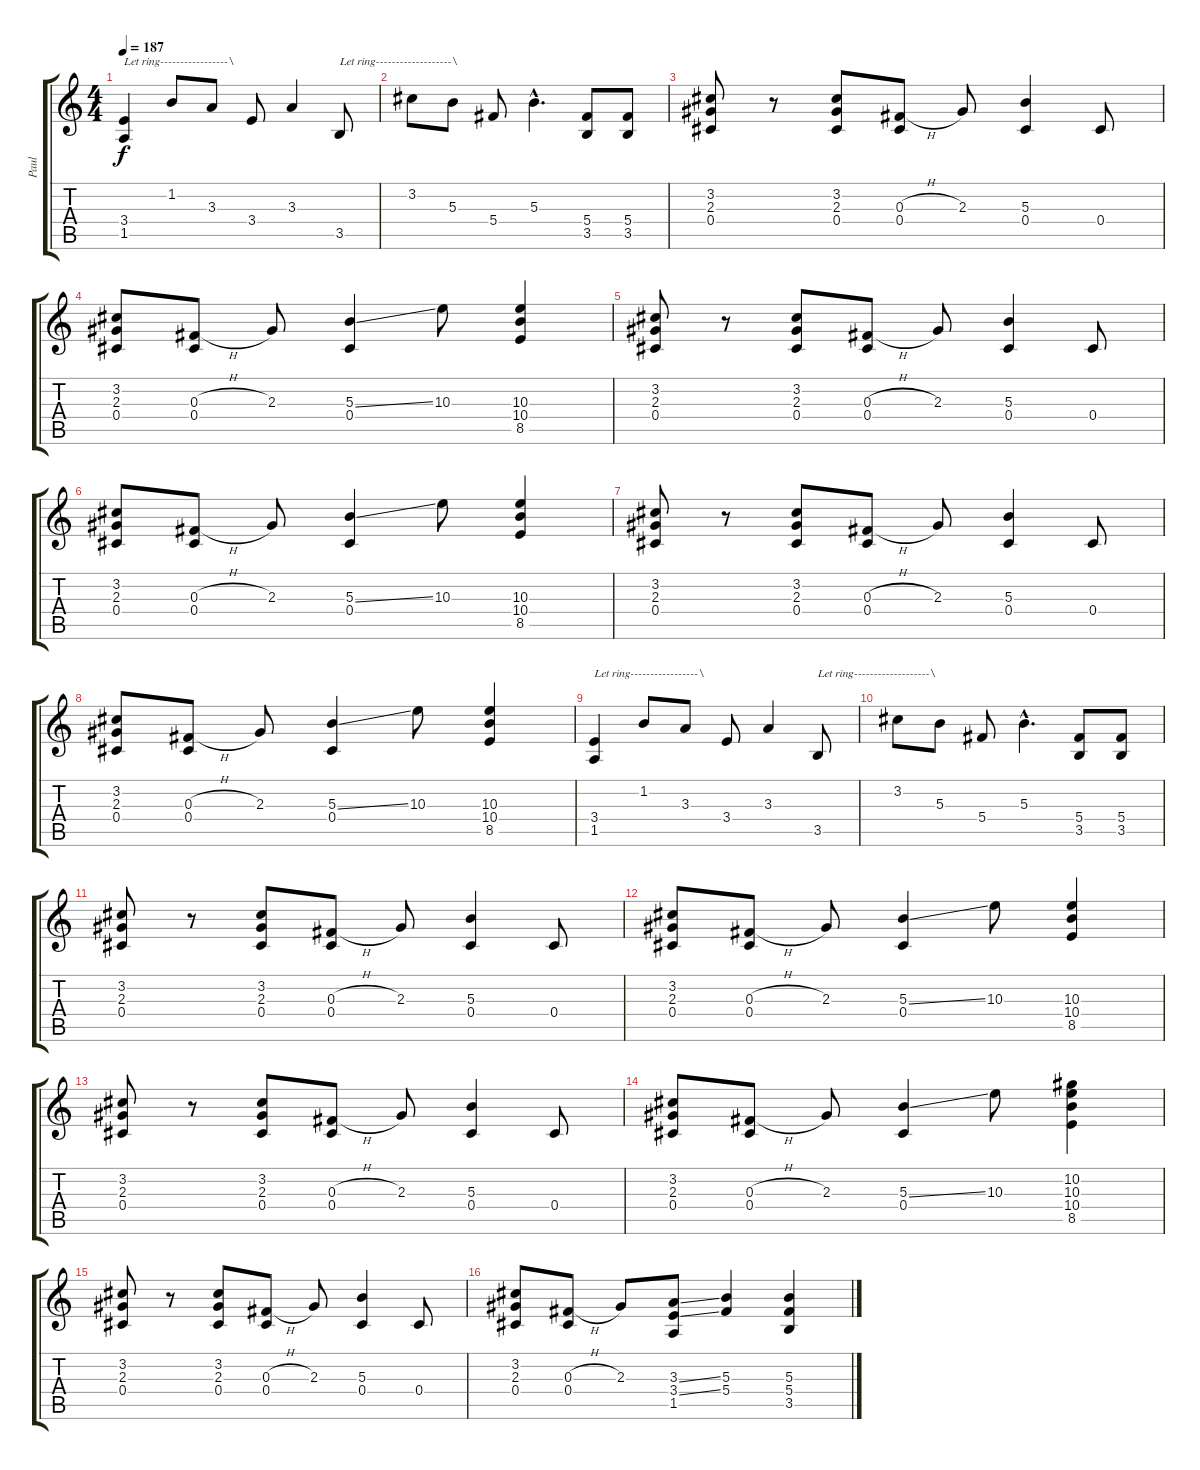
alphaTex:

\track ("Paul" "Paul") {instrument overdrivenguitar}
\staff {score tabs}
\tuning (Eb4 Bb3 Gb3 Db3 Ab2 Eb2) {hide}
\ts (4 4)
\tempo 187
\clef g2
\ks c
(3.4 1.5).4{txt "Let ring-----------------\\" dy f} 1.2.8 3.3.8 3.4.8 3.3.4 3.5.8{txt "Let ring-------------------\\"} |
3.2.8 5.3.8 5.4.8 5.3{hac}.4{d} (5.4 3.5).8 (5.4 3.5).8 |
(3.2 2.3 0.4).8 r.8 (3.2 2.3 0.4).8 (0.3{h} 0.4).8 2.3.8 (5.3 0.4).4 0.4.8 |
(3.2 2.3 0.4).8 (0.3{h} 0.4).8 2.3.8 (5.3{ss} 0.4).4 10.3.8 (10.3 10.4 8.5).4 |
(3.2 2.3 0.4).8 r.8 (3.2 2.3 0.4).8 (0.3{h} 0.4).8 2.3.8 (5.3 0.4).4 0.4.8 |
(3.2 2.3 0.4).8 (0.3{h} 0.4).8 2.3.8 (5.3{ss} 0.4).4 10.3.8 (10.3 10.4 8.5).4 |
(3.2 2.3 0.4).8 r.8 (3.2 2.3 0.4).8 (0.3{h} 0.4).8 2.3.8 (5.3 0.4).4 0.4.8 |
(3.2 2.3 0.4).8 (0.3{h} 0.4).8 2.3.8 (5.3{ss} 0.4).4 10.3.8 (10.3 10.4 8.5).4 |
(3.4 1.5).4{txt "Let ring-----------------\\"} 1.2.8 3.3.8 3.4.8 3.3.4 3.5.8{txt "Let ring-------------------\\"} |
3.2.8 5.3.8 5.4.8 5.3{hac}.4{d} (5.4 3.5).8 (5.4 3.5).8 |
(3.2 2.3 0.4).8 r.8 (3.2 2.3 0.4).8 (0.3{h} 0.4).8 2.3.8 (5.3 0.4).4 0.4.8 |
(3.2 2.3 0.4).8 (0.3{h} 0.4).8 2.3.8 (5.3{ss} 0.4).4 10.3.8 (10.3 10.4 8.5).4 |
(3.2 2.3 0.4).8 r.8 (3.2 2.3 0.4).8 (0.3{h} 0.4).8 2.3.8 (5.3 0.4).4 0.4.8 |
(3.2 2.3 0.4).8 (0.3{h} 0.4).8 2.3.8 (5.3{ss} 0.4).4 10.3.8 (10.2 10.3 10.4 8.5).4 |
(3.2 2.3 0.4).8 r.8 (3.2 2.3 0.4).8 (0.3{h} 0.4).8 2.3.8 (5.3 0.4).4 0.4.8 |
(3.2 2.3 0.4).8 (0.3{h} 0.4).8 2.3.8 (3.3{ss} 3.4{ss} 1.5).8 (5.3 5.4).4 (5.3 5.4 3.5).4
